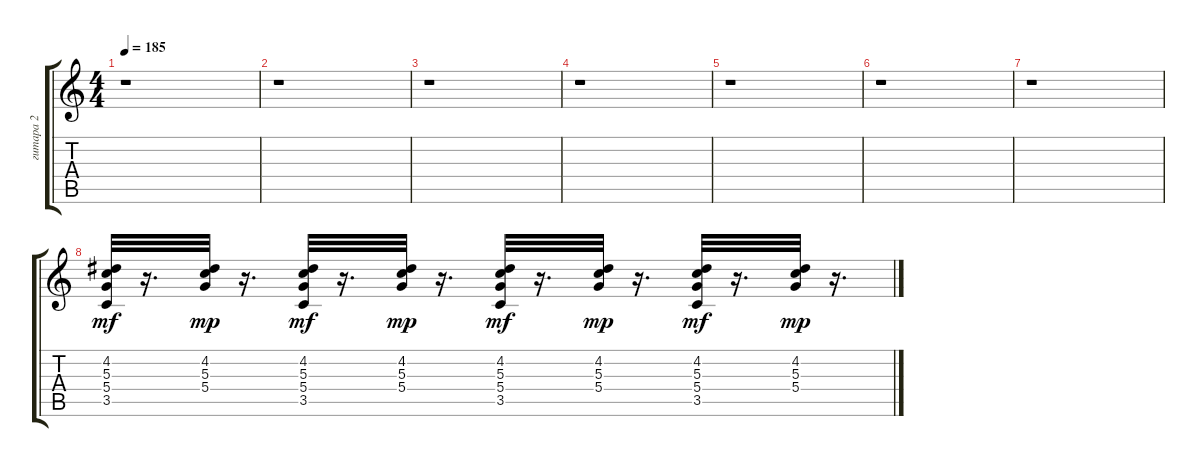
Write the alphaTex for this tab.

\track ("гитара 2" "гитара 2") {instrument electricguitarclean}
\staff {score tabs}
\tuning (E4 B3 G3 D3 A2 E2) {hide}
\ts (4 4)
\tempo 185
\clef g2
\ks c
r.1{dy f} |
r.1 |
r.1 |
r.1 |
r.1 |
r.1 |
r.1 |
(4.2 5.3 5.4 3.5).32{dy mf} r.16{d} (4.2 5.3 5.4).32{dy mp} r.16{d} (4.2 5.3 5.4 3.5).32{dy mf} r.16{d} (4.2 5.3 5.4).32{dy mp} r.16{d} (4.2 5.3 5.4 3.5).32{dy mf} r.16{d} (4.2 5.3 5.4).32{dy mp} r.16{d} (4.2 5.3 5.4 3.5).32{dy mf} r.16{d} (4.2 5.3 5.4).32{dy mp} r.16{d}
